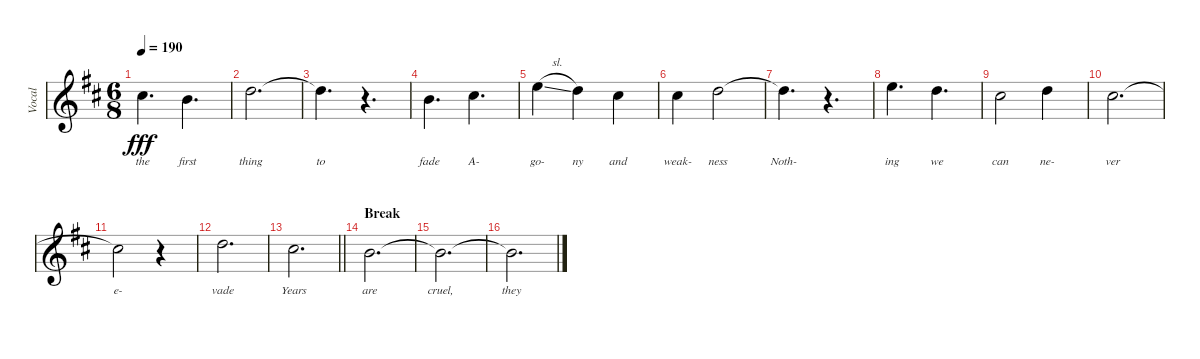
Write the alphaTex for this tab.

\track ("Vocal" "Vocal") {instrument altosax}
\staff {score}
\tuning (Db4 Ab3 E3 B2 Gb2 B1) {hide}
\ts (6 8)
\tempo 190
\clef g2
\ks bminor
12.1.4{d lyrics (0 "the") lyrics (1 "") lyrics (2 "") lyrics (3 "") lyrics (4 "") dy fff} 10.1.4{d lyrics (0 "first") lyrics (1 "") lyrics (2 "") lyrics (3 "") lyrics (4 "")} |
13.1.2{d lyrics (0 "thing") lyrics (1 "") lyrics (2 "") lyrics (3 "") lyrics (4 "")} |
13.1{t}.4{d lyrics (0 "to") lyrics (1 "") lyrics (2 "") lyrics (3 "") lyrics (4 "")} r.4{d} |
10.1.4{d lyrics (0 "fade") lyrics (1 "") lyrics (2 "") lyrics (3 "") lyrics (4 "")} 12.1.4{d lyrics (0 "A-") lyrics (1 "") lyrics (2 "") lyrics (3 "") lyrics (4 "")} |
15.1{sl}.4{lyrics (0 "go-") lyrics (1 "") lyrics (2 "") lyrics (3 "") lyrics (4 "")} 13.1.4{lyrics (0 "ny") lyrics (1 "") lyrics (2 "") lyrics (3 "") lyrics (4 "")} 12.1.4{lyrics (0 "and") lyrics (1 "") lyrics (2 "") lyrics (3 "") lyrics (4 "")} |
12.1.4{lyrics (0 "weak-") lyrics (1 "") lyrics (2 "") lyrics (3 "") lyrics (4 "")} 13.1.2{lyrics (0 "ness") lyrics (1 "") lyrics (2 "") lyrics (3 "") lyrics (4 "")} |
13.1{t}.4{d lyrics (0 "Noth-") lyrics (1 "") lyrics (2 "") lyrics (3 "") lyrics (4 "")} r.4{d} |
15.1.4{d lyrics (0 "ing") lyrics (1 "") lyrics (2 "") lyrics (3 "") lyrics (4 "")} 13.1.4{d lyrics (0 "we") lyrics (1 "") lyrics (2 "") lyrics (3 "") lyrics (4 "")} |
12.1.2{lyrics (0 "can") lyrics (1 "") lyrics (2 "") lyrics (3 "") lyrics (4 "")} 13.1.4{lyrics (0 "ne-") lyrics (1 "") lyrics (2 "") lyrics (3 "") lyrics (4 "")} |
12.1.2{d lyrics (0 "ver") lyrics (1 "") lyrics (2 "") lyrics (3 "") lyrics (4 "")} |
12.1{t}.2{lyrics (0 "e-") lyrics (1 "") lyrics (2 "") lyrics (3 "") lyrics (4 "")} r.4 |
13.1.2{d lyrics (0 "vade") lyrics (1 "") lyrics (2 "") lyrics (3 "") lyrics (4 "")} |
\barLineRight lightlight
12.1.2{d lyrics (0 "Years") lyrics (1 "") lyrics (2 "") lyrics (3 "") lyrics (4 "")} |
\section ("" "Break")
10.1.2{d lyrics (0 "are") lyrics (1 "") lyrics (2 "") lyrics (3 "") lyrics (4 "")} |
10.1{t}.2{d lyrics (0 "cruel,") lyrics (1 "") lyrics (2 "") lyrics (3 "") lyrics (4 "")} |
10.1{t}.2{d lyrics (0 "they") lyrics (1 "") lyrics (2 "") lyrics (3 "") lyrics (4 "")}
